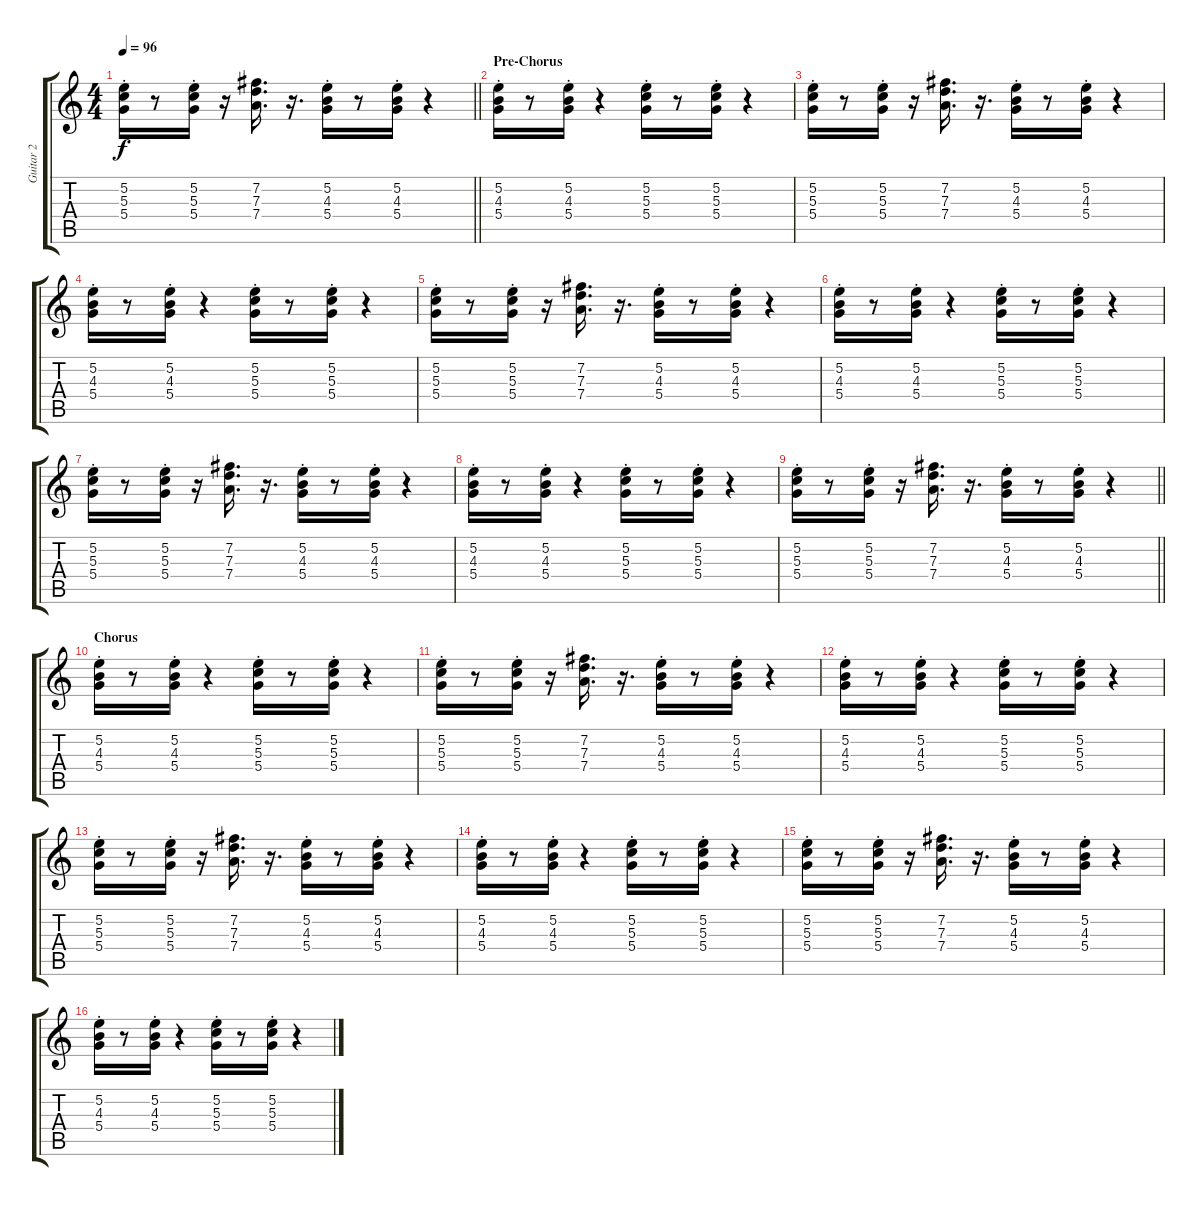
\track ("Guitar 2" "Guitar 2") {instrument electricguitarclean}
\staff {score tabs}
\tuning (E4 B3 G3 D3 A2 E2) {hide}
\ts (4 4)
\tempo 96
\clef g2
\barLineRight lightlight
\ks c
(5.2{st} 5.3{st} 5.4{st}).16{dy f} r.8 (5.2{st} 5.3{st} 5.4{st}).16 r.16 (7.2 7.3 7.4).16{d} r.16{d} (5.2{st} 4.3{st} 5.4{st}).16 r.8 (5.2{st} 4.3{st} 5.4{st}).16 r.4 |
\section ("" "Pre-Chorus")
(5.2{st} 4.3{st} 5.4{st}).16 r.8 (5.2{st} 4.3{st} 5.4{st}).16 r.4 (5.2{st} 5.3{st} 5.4{st}).16 r.8 (5.2{st} 5.3{st} 5.4{st}).16 r.4 |
(5.2{st} 5.3{st} 5.4{st}).16 r.8 (5.2{st} 5.3{st} 5.4{st}).16 r.16 (7.2 7.3 7.4).16{d} r.16{d} (5.2{st} 4.3{st} 5.4{st}).16 r.8 (5.2{st} 4.3{st} 5.4{st}).16 r.4 |
(5.2{st} 4.3{st} 5.4{st}).16 r.8 (5.2{st} 4.3{st} 5.4{st}).16 r.4 (5.2{st} 5.3{st} 5.4{st}).16 r.8 (5.2{st} 5.3{st} 5.4{st}).16 r.4 |
(5.2{st} 5.3{st} 5.4{st}).16 r.8 (5.2{st} 5.3{st} 5.4{st}).16 r.16 (7.2 7.3 7.4).16{d} r.16{d} (5.2{st} 4.3{st} 5.4{st}).16 r.8 (5.2{st} 4.3{st} 5.4{st}).16 r.4 |
(5.2{st} 4.3{st} 5.4{st}).16 r.8 (5.2{st} 4.3{st} 5.4{st}).16 r.4 (5.2{st} 5.3{st} 5.4{st}).16 r.8 (5.2{st} 5.3{st} 5.4{st}).16 r.4 |
(5.2{st} 5.3{st} 5.4{st}).16 r.8 (5.2{st} 5.3{st} 5.4{st}).16 r.16 (7.2 7.3 7.4).16{d} r.16{d} (5.2{st} 4.3{st} 5.4{st}).16 r.8 (5.2{st} 4.3{st} 5.4{st}).16 r.4 |
(5.2{st} 4.3{st} 5.4{st}).16 r.8 (5.2{st} 4.3{st} 5.4{st}).16 r.4 (5.2{st} 5.3{st} 5.4{st}).16 r.8 (5.2{st} 5.3{st} 5.4{st}).16 r.4 |
\barLineRight lightlight
(5.2{st} 5.3{st} 5.4{st}).16 r.8 (5.2{st} 5.3{st} 5.4{st}).16 r.16 (7.2 7.3 7.4).16{d} r.16{d} (5.2{st} 4.3{st} 5.4{st}).16 r.8 (5.2{st} 4.3{st} 5.4{st}).16 r.4 |
\section ("" "Chorus")
(5.2{st} 4.3{st} 5.4{st}).16 r.8 (5.2{st} 4.3{st} 5.4{st}).16 r.4 (5.2{st} 5.3{st} 5.4{st}).16 r.8 (5.2{st} 5.3{st} 5.4{st}).16 r.4 |
(5.2{st} 5.3{st} 5.4{st}).16 r.8 (5.2{st} 5.3{st} 5.4{st}).16 r.16 (7.2 7.3 7.4).16{d} r.16{d} (5.2{st} 4.3{st} 5.4{st}).16 r.8 (5.2{st} 4.3{st} 5.4{st}).16 r.4 |
(5.2{st} 4.3{st} 5.4{st}).16 r.8 (5.2{st} 4.3{st} 5.4{st}).16 r.4 (5.2{st} 5.3{st} 5.4{st}).16 r.8 (5.2{st} 5.3{st} 5.4{st}).16 r.4 |
(5.2{st} 5.3{st} 5.4{st}).16 r.8 (5.2{st} 5.3{st} 5.4{st}).16 r.16 (7.2 7.3 7.4).16{d} r.16{d} (5.2{st} 4.3{st} 5.4{st}).16 r.8 (5.2{st} 4.3{st} 5.4{st}).16 r.4 |
(5.2{st} 4.3{st} 5.4{st}).16 r.8 (5.2{st} 4.3{st} 5.4{st}).16 r.4 (5.2{st} 5.3{st} 5.4{st}).16 r.8 (5.2{st} 5.3{st} 5.4{st}).16 r.4 |
(5.2{st} 5.3{st} 5.4{st}).16 r.8 (5.2{st} 5.3{st} 5.4{st}).16 r.16 (7.2 7.3 7.4).16{d} r.16{d} (5.2{st} 4.3{st} 5.4{st}).16 r.8 (5.2{st} 4.3{st} 5.4{st}).16 r.4 |
(5.2{st} 4.3{st} 5.4{st}).16 r.8 (5.2{st} 4.3{st} 5.4{st}).16 r.4 (5.2{st} 5.3{st} 5.4{st}).16 r.8 (5.2{st} 5.3{st} 5.4{st}).16 r.4
